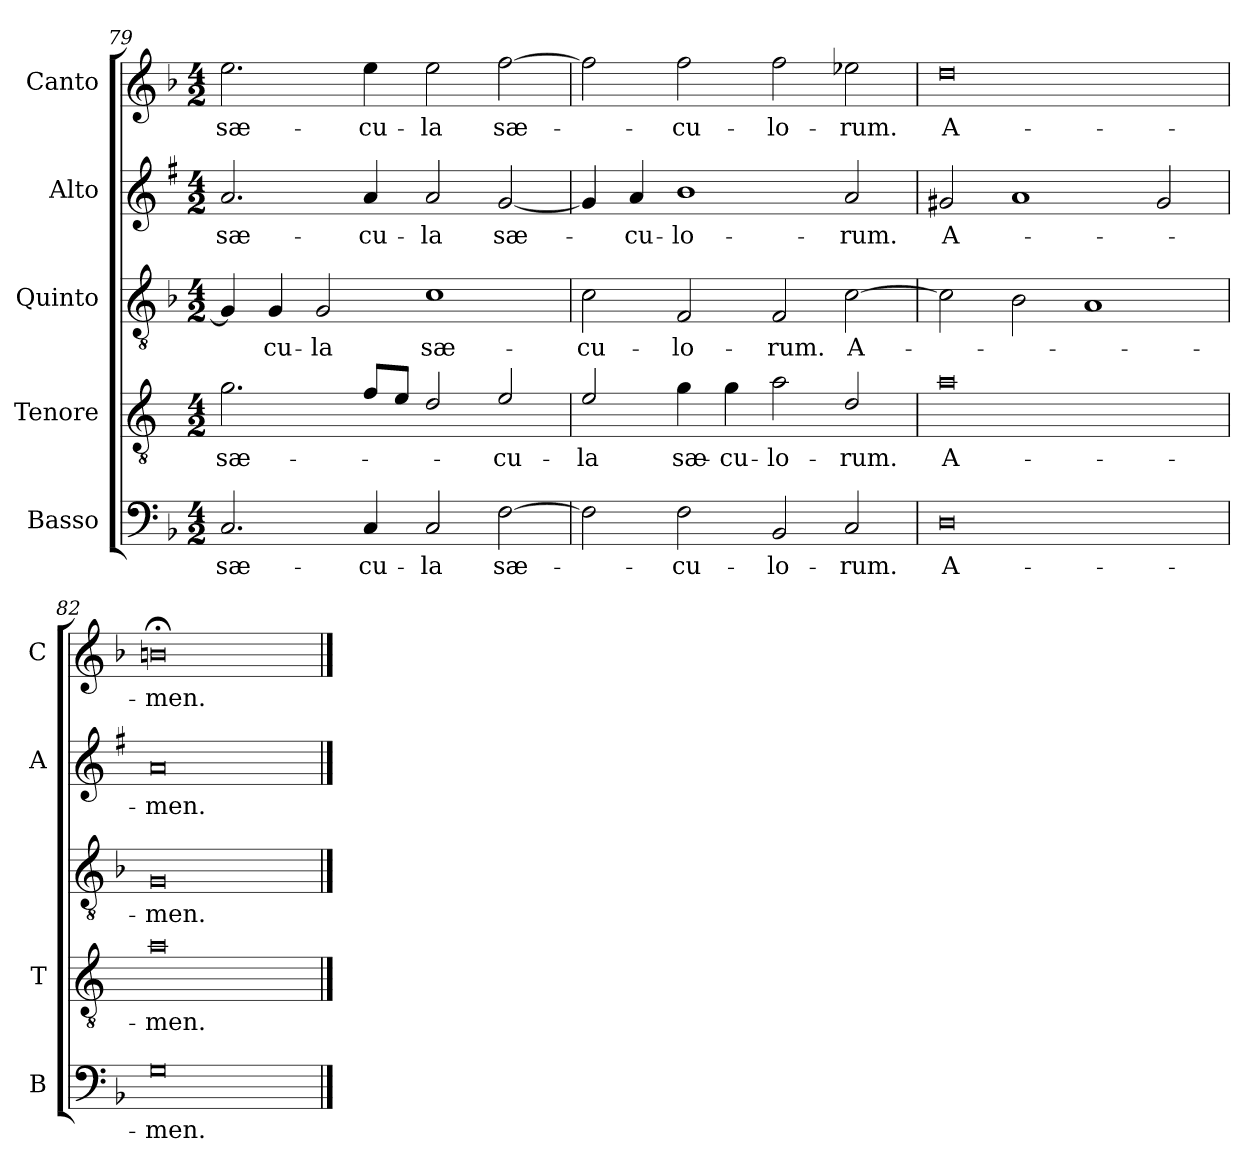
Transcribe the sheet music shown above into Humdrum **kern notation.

**kern	**text	**kern	**text	**kern	**text	**kern	**text	**kern	**text
*part5	*part5	*part4	*part4	*part3	*part3	*part2	*part2	*part1	*part1
*staff5	*staff5	*staff4	*staff4	*staff3	*staff3	*staff2	*staff2	*staff1	*staff1
*I"Basso	*	*I"Tenore	*	*I"Quinto	*	*I"Alto	*	*I"Canto	*
*I'B	*	*I'T	*	*	*	*I'A	*	*I'C	*
*clefF4	*	*clefGv2	*	*clefGv2	*	*clefG2	*	*clefG2	*
*	*	*ITrd4c7	*	*	*	*ITrd1c2	*	*	*
*k[b-]	*	*k[b-]	*	*k[b-]	*	*k[b-]	*	*k[b-]	*
*F:	*	*F:	*	*F:	*	*F:	*	*F:	*
*M4/2	*	*M4/2	*	*M4/2	*	*M4/2	*	*M4/2	*
=79	=79	=79	=79	=79	=79	=79	=79	=79	=79
!	!LO:LY:b	!	!LO:LY:b	!	!	!	!LO:LY:b	!	!LO:LY:b
2.C/	sæ-	2.c\	sæ-	4G/]	.	2.g/	sæ-	2.ee\	sæ-
!	!	!	!	!	!LO:LY:b	!	!	!	!
.	.	.	.	4G/	-cu-	.	.	.	.
!	!	!	!	!	!LO:LY:b	!	!	!	!
.	.	.	.	2G/	-la	.	.	.	.
!	!LO:LY:b	!	!	!	!	!	!LO:LY:b	!	!LO:LY:b
4C/	-cu-	8B-/L	.	.	.	4g/	-cu-	4ee\	-cu-
.	.	8A/J	.	.	.	.	.	.	.
!	!LO:LY:b	!	!	!	!LO:LY:b	!	!LO:LY:b	!	!LO:LY:b
2C/	-la	2G/	.	1c	sæ-	2g/	-la	2ee\	-la
!	!LO:LY:b	!	!LO:LY:b	!	!	!	!LO:LY:b	!	!LO:LY:b
[2F\	sæ-	2A/	-cu-	.	.	[2f/	sæ-	[2ff\	sæ-
=80	=80	=80	=80	=80	=80	=80	=80	=80	=80
!	!	!	!LO:LY:b	!	!LO:LY:b	!	!	!	!
2F\]	.	2A/	-la	2c\	-cu-	4f/]	.	2ff\]	.
!	!	!	!	!	!	!	!LO:LY:b	!	!
.	.	.	.	.	.	4g/	-cu-	.	.
!	!LO:LY:b	!	!LO:LY:b	!	!LO:LY:b	!	!LO:LY:b	!	!LO:LY:b
2F\	-cu-	4c\	sæ-	2F/	-lo-	1a	-lo-	2ff\	-cu-
!	!	!	!LO:LY:b	!	!	!	!	!	!
.	.	4c\	-cu-	.	.	.	.	.	.
!	!LO:LY:b	!	!LO:LY:b	!	!LO:LY:b	!	!	!	!LO:LY:b
2BB-/	-lo-	2d\	-lo-	2F/	-rum.	.	.	2ff\	-lo-
!	!LO:LY:b	!	!LO:LY:b	!	!LO:LY:b	!	!LO:LY:b	!	!LO:LY:b
2C/	-rum.	2G/	-rum.	[2c\	A-	2g/	-rum.	2ee-X\	-rum.
=81	=81	=81	=81	=81	=81	=81	=81	=81	=81
!	!LO:LY:b	!	!LO:LY:b	!	!	!	!LO:LY:b	!	!LO:LY:b
0D	A-	0d	A-	2c\]	.	2f#X/	A-	0dd	A-
.	.	.	.	2B-\	.	1g	.	.	.
.	.	.	.	1A	.	.	.	.	.
.	.	.	.	.	.	2f#/	.	.	.
=82	=82	=82	=82	=82	=82	=82	=82	=82	=82
!	!LO:LY:b	!	!LO:LY:b	!	!LO:LY:b	!	!LO:LY:b	!	!LO:LY:b
0G	-men.	0d	-men.	0G	-men.	0g	-men.	0bn;<	-men.
==	==	==	==	==	==	==	==	==	==
*-	*-	*-	*-	*-	*-	*-	*-	*-	*-
